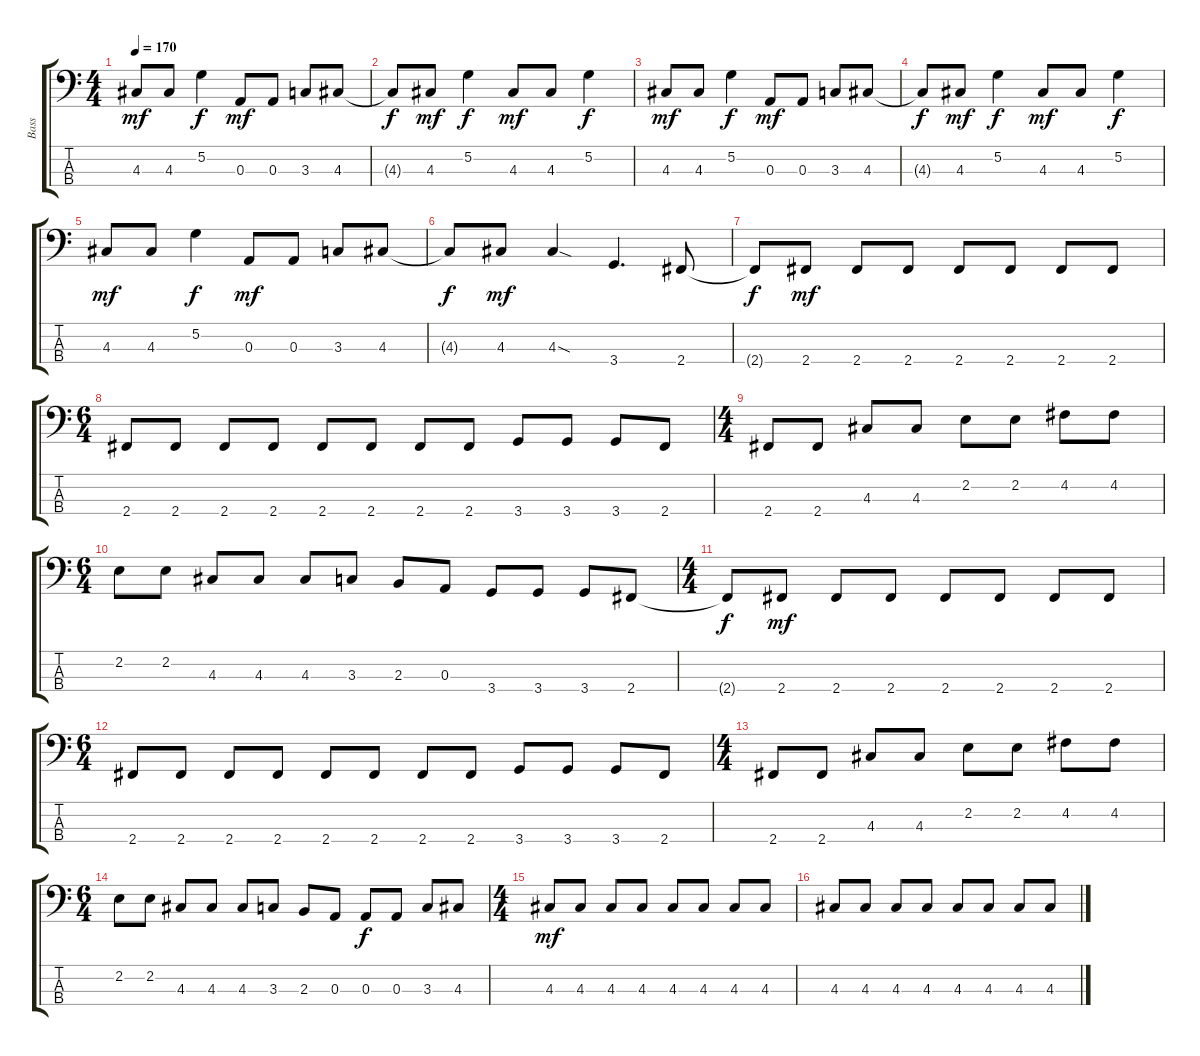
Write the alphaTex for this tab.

\track ("Bass" "Bass") {instrument electricbasspick}
\staff {score tabs}
\tuning (G2 D2 A1 E1) {hide}
\ts (4 4)
\tempo 170
\clef f4
\ks c
4.3.8{dy mf} 4.3.8 5.2.4{dy f} 0.3.8{dy mf} 0.3.8 3.3.8 4.3.8 |
4.3{t}.8{dy f} 4.3.8{dy mf} 5.2.4{dy f} 4.3.8{dy mf} 4.3.8 5.2.4{dy f} |
4.3.8{dy mf} 4.3.8 5.2.4{dy f} 0.3.8{dy mf} 0.3.8 3.3.8 4.3.8 |
4.3{t}.8{dy f} 4.3.8{dy mf} 5.2.4{dy f} 4.3.8{dy mf} 4.3.8 5.2.4{dy f} |
4.3.8{dy mf} 4.3.8 5.2.4{dy f} 0.3.8{dy mf} 0.3.8 3.3.8 4.3.8 |
4.3{t}.8{dy f} 4.3.8{dy mf} 4.3{sod}.4 3.4.4{d} 2.4.8 |
2.4{t}.8{dy f} 2.4.8{dy mf} 2.4.8 2.4.8 2.4.8 2.4.8 2.4.8 2.4.8 |
\ts (6 4)
2.4.8 2.4.8 2.4.8 2.4.8 2.4.8 2.4.8 2.4.8 2.4.8 3.4.8 3.4.8 3.4.8 2.4.8 |
\ts (4 4)
2.4.8 2.4.8 4.3.8 4.3.8 2.2.8 2.2.8 4.2.8 4.2.8 |
\ts (6 4)
2.2.8 2.2.8 4.3.8 4.3.8 4.3.8 3.3.8 2.3.8 0.3.8 3.4.8 3.4.8 3.4.8 2.4.8 |
\ts (4 4)
2.4{t}.8{dy f} 2.4.8{dy mf} 2.4.8 2.4.8 2.4.8 2.4.8 2.4.8 2.4.8 |
\ts (6 4)
2.4.8 2.4.8 2.4.8 2.4.8 2.4.8 2.4.8 2.4.8 2.4.8 3.4.8 3.4.8 3.4.8 2.4.8 |
\ts (4 4)
2.4.8 2.4.8 4.3.8 4.3.8 2.2.8 2.2.8 4.2.8 4.2.8 |
\ts (6 4)
2.2.8 2.2.8 4.3.8 4.3.8 4.3.8 3.3.8 2.3.8 0.3.8 0.3.8{dy f} 0.3.8 3.3.8 4.3.8 |
\ts (4 4)
4.3.8{dy mf} 4.3.8 4.3.8 4.3.8 4.3.8 4.3.8 4.3.8 4.3.8 |
4.3.8 4.3.8 4.3.8 4.3.8 4.3.8 4.3.8 4.3.8 4.3.8
